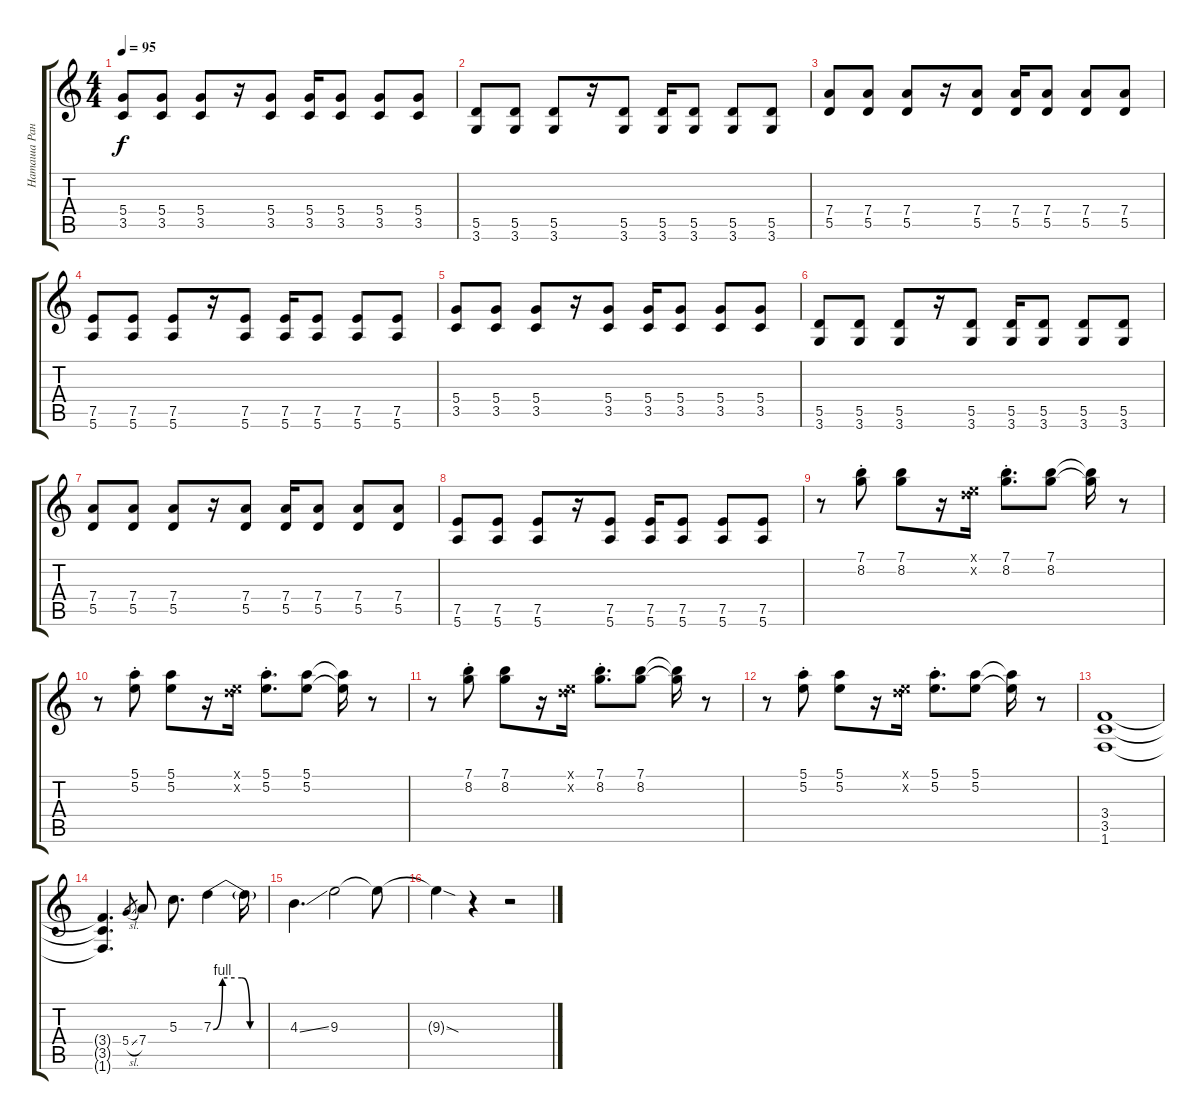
\track ("Наташа Ранетка" "Наташа Ран") {instrument distortionguitar}
\staff {score tabs}
\tuning (E4 B3 G3 D3 A2 E2) {hide}
\ts (4 4)
\tempo 95
\clef g2
\ks c
(5.4 3.5).8{dy f volume 8} (5.4 3.5).8 (5.4 3.5).8 r.16 (5.4 3.5).8 (5.4 3.5).16 (5.4 3.5).8 (5.4 3.5).8 (5.4 3.5).8 |
(5.5 3.6).8 (5.5 3.6).8 (5.5 3.6).8 r.16 (5.5 3.6).8 (5.5 3.6).16 (5.5 3.6).8 (5.5 3.6).8 (5.5 3.6).8 |
(7.4 5.5).8 (7.4 5.5).8 (7.4 5.5).8 r.16 (7.4 5.5).8 (7.4 5.5).16 (7.4 5.5).8 (7.4 5.5).8 (7.4 5.5).8 |
(7.5 5.6).8 (7.5 5.6).8 (7.5 5.6).8 r.16 (7.5 5.6).8 (7.5 5.6).16 (7.5 5.6).8 (7.5 5.6).8 (7.5 5.6).8 |
(5.4 3.5).8 (5.4 3.5).8 (5.4 3.5).8 r.16 (5.4 3.5).8 (5.4 3.5).16 (5.4 3.5).8 (5.4 3.5).8 (5.4 3.5).8 |
(5.5 3.6).8 (5.5 3.6).8 (5.5 3.6).8 r.16 (5.5 3.6).8 (5.5 3.6).16 (5.5 3.6).8 (5.5 3.6).8 (5.5 3.6).8 |
(7.4 5.5).8 (7.4 5.5).8 (7.4 5.5).8 r.16 (7.4 5.5).8 (7.4 5.5).16 (7.4 5.5).8 (7.4 5.5).8 (7.4 5.5).8 |
(7.5 5.6).8 (7.5 5.6).8 (7.5 5.6).8 r.16 (7.5 5.6).8 (7.5 5.6).16 (7.5 5.6).8 (7.5 5.6).8 (7.5 5.6).8 |
r.8 (7.1{st} 8.2{st}).8 (7.1 8.2).8 r.16 (0.1{x} 3.2{x}).16 (7.1{st} 8.2{st}).8{d} (7.1 8.2).8 (7.1{t} 8.2{t}).16 r.8 |
r.8 (5.1{st} 5.2{st}).8 (5.1 5.2).8 r.16 (0.1{x} 3.2{x}).16 (5.1{st} 5.2{st}).8{d} (5.1 5.2).8 (5.1{t} 5.2{t}).16 r.8 |
r.8 (7.1{st} 8.2{st}).8 (7.1 8.2).8 r.16 (0.1{x} 3.2{x}).16 (7.1{st} 8.2{st}).8{d} (7.1 8.2).8 (7.1{t} 8.2{t}).16 r.8 |
r.8 (5.1{st} 5.2{st}).8 (5.1 5.2).8 r.16 (0.1{x} 3.2{x}).16 (5.1{st} 5.2{st}).8{d} (5.1 5.2).8 (5.1{t} 5.2{t}).16 r.8 |
(3.4 3.5 1.6).1 |
(3.4{t} 3.5{t} 1.6{t}).4{d} 5.4{sl}.8{gr} 7.4.8{volume 13} 5.3.8{d} 7.3{be (custom 0 0 10 4 31 4 40 0 60 0)}.4 7.3{t}.16 |
4.3{ss}.4{d} 9.3.2 9.3{t}.8 |
9.3{sod t}.4 r.4 r.2
